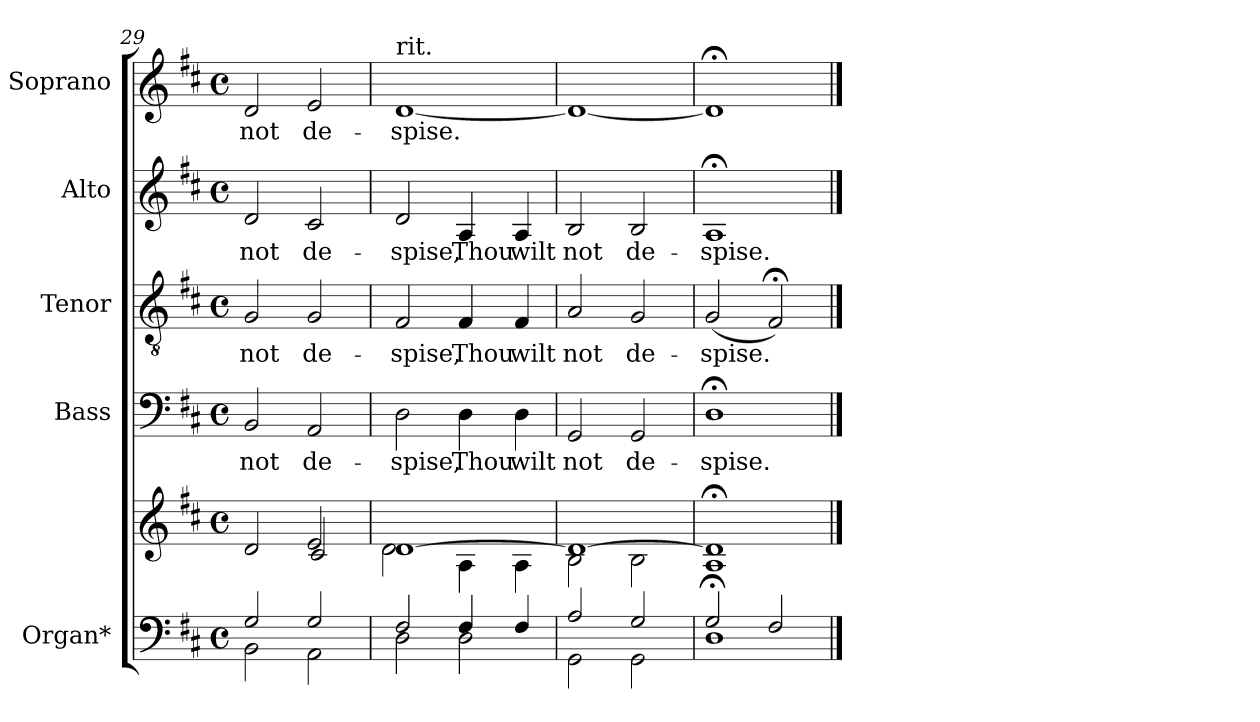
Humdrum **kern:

**kern	**kern	**kern	**text	**kern	**text	**kern	**text	**kern	**text
*part5	*part5	*part4	*part4	*part3	*part3	*part2	*part2	*part1	*part1
*staff6	*staff5	*staff4	*staff4	*staff3	*staff3	*staff2	*staff2	*staff1	*staff1
*I"Organ*	*	*I"Bass	*	*I"Tenor	*	*I"Alto	*	*I"Soprano	*
*I'Org.	*	*I'B.	*	*I'T.	*	*I'A.	*	*I'S.	*
!!LO:LB:g=z
*clefF4	*clefG2	*clefF4	*	*clefGv2	*	*clefG2	*	*clefG2	*
*	*	*	*	*ITrd7c12	*	*	*	*	*
*k[f#c#]	*k[f#c#]	*k[f#c#]	*	*k[f#c#]	*	*k[f#c#]	*	*k[f#c#]	*
*D:	*D:	*D:	*	*D:	*	*D:	*	*D:	*
*M4/4	*M4/4	*M4/4	*	*M4/4	*	*M4/4	*	*M4/4	*
*met(c)	*met(c)	*met(c)	*	*met(c)	*	*met(c)	*	*met(c)	*
=29	=29	=29	=29	=29	=29	=29	=29	=29	=29
*^	*^	*	*	*	*	*	*	*	*
!	!	!	!	!	!LO:LY:b:color=#000000	!	!	!	!	!	!
!	!	!	!	!	!	!	!LO:LY:b:color=#000000	!	!	!	!
!	!	!	!	!	!	!	!	!	!LO:LY:b:color=#000000	!	!
!	!	!	!	!	!	!	!	!	!	!	!LO:LY:b:color=#000000
2Gi/	2BBi\	2di/	2ryy	2BBi/	not	2GGi/	not	2di/	not	2di/	not
!	!	!	!	!	!LO:LY:b:color=#000000	!	!	!	!	!	!
!	!	!	!	!	!	!	!LO:LY:b:color=#000000	!	!	!	!
!	!	!	!	!	!	!	!	!	!LO:LY:b:color=#000000	!	!
!	!	!	!	!	!	!	!	!	!	!	!LO:LY:b:color=#000000
2Gi/	2AAi\	2ei/	2c#i/	2AAi/	de-	2GGi/	de-	2c#i/	de-	2ei/	de-
=30	=30	=30	=30	=30	=30	=30	=30	=30	=30	=30	=30
!	!	!	!	!	!LO:LY:b:color=#000000	!	!	!	!	!	!
!	!	!	!	!	!	!	!LO:LY:b:color=#000000	!	!	!	!
!	!	!	!	!	!	!	!	!	!LO:LY:b:color=#000000	!	!
!	!	!	!	!	!	!	!	!	!	!LO:TX:t=rit.	!
!	!	!	!	!	!	!	!	!	!	!	!LO:LY:b:color=#000000
2F#i/	2Di\	[>1di	2di\	2Di\	-spise,	2FF#i/	-spise,	2di/	-spise,	[<1di	-spise.
!	!	!	!	!	!LO:LY:b:color=#000000	!	!	!	!	!	!
!	!	!	!	!	!	!	!LO:LY:b:color=#000000	!	!	!	!
!	!	!	!	!	!	!	!	!	!LO:LY:b:color=#000000	!	!
4F#i/	2Di\	.	4Ai\	4Di\	Thou	4FF#i/	Thou	4Ai/	Thou	.	.
!	!	!	!	!	!LO:LY:b:color=#000000	!	!	!	!	!	!
!	!	!	!	!	!	!	!LO:LY:b:color=#000000	!	!	!	!
!	!	!	!	!	!	!	!	!	!LO:LY:b:color=#000000	!	!
4F#i/	.	.	4Ai\	4Di\	wilt	4FF#i/	wilt	4Ai/	wilt	.	.
=31	=31	=31	=31	=31	=31	=31	=31	=31	=31	=31	=31
!	!	!	!	!	!LO:LY:b:color=#000000	!	!	!	!	!	!
!	!	!	!	!	!	!	!LO:LY:b:color=#000000	!	!	!	!
!	!	!	!	!	!	!	!	!	!LO:LY:b:color=#000000	!	!
2Ai/	2GGi\	1di_>	2Bi\	2GGi/	not	2AAi/	not	2Bi/	not	1di_<	.
!	!	!	!	!	!LO:LY:b:color=#000000	!	!	!	!	!	!
!	!	!	!	!	!	!	!LO:LY:b:color=#000000	!	!	!	!
!	!	!	!	!	!	!	!	!	!LO:LY:b:color=#000000	!	!
2Gi/	2GGi\	.	2Bi\	2GGi/	de-	2GGi/	de-	2Bi/	de-	.	.
*	*	*v	*v	*	*	*	*	*	*	*	*
=32	=32	=32	=32	=32	=32	=32	=32	=32	=32	=32
*	*	*^	*	*	*	*	*	*	*	*
!	!	!	!	!	!LO:LY:b:color=#000000	!	!	!	!	!	!
*	*	*v	*v	*	*	*	*	*	*	*	*
*	*	*^	*	*	*	*	*	*	*	*
!	!	!	!	!	!	!	!LO:LY:b:color=#000000	!	!	!	!
*	*	*v	*v	*	*	*	*	*	*	*	*
*	*	*^	*	*	*	*	*	*	*	*
!	!	!	!	!	!	!	!	!	!LO:LY:b:color=#000000	!	!
*	*	*v	*v	*	*	*	*	*	*	*	*
2G;i/	1Di	1Ai; 1di];	1D;i	-spise.	(2GGi/	-spise.	1A;i	-spise.	1d;i]	.
2F#i/	.	.	.	.	2FF#;i/)	.	.	.	.	.
*v	*v	*	*	*	*	*	*	*	*	*
==	==	==	==	==	==	==	==	==	==
*-	*-	*-	*-	*-	*-	*-	*-	*-	*-
